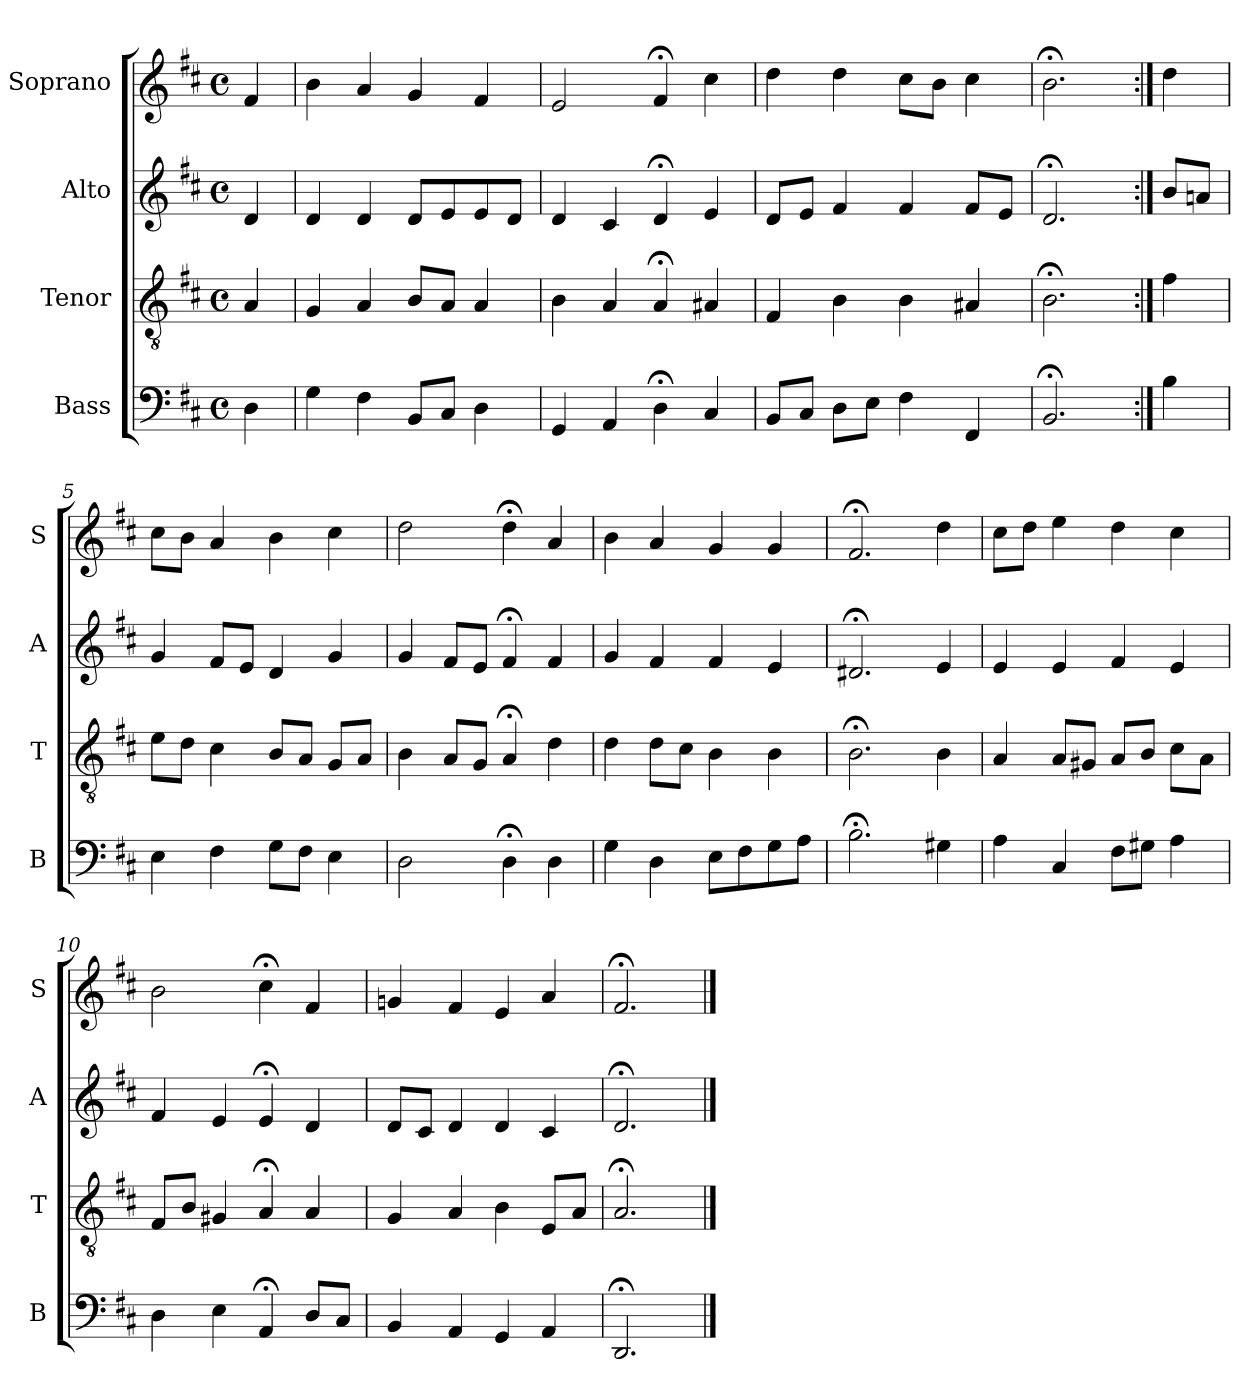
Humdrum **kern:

**kern	**kern	**kern	**kern
*part4	*part3	*part2	*part1
*staff4	*staff3	*staff2	*staff1
*I"Bass	*I"Tenor	*I"Alto	*I"Soprano
*I'B	*I'T	*I'A	*I'S
*clefF4	*clefGv2	*clefG2	*clefG2
*k[f#c#]	*k[f#c#]	*k[f#c#]	*k[f#c#]
*D:	*D:	*D:	*D:
*M4/4	*M4/4	*M4/4	*M4/4
*met(c)	*met(c)	*met(c)	*met(c)
*MM100	*MM100	*MM100	*MM100
=	=	=	=
4D	4A	4d	4f#
=1	=1	=1	=1
4G	4G	4d	4b
4F#	4A	4d	4a
8BBL	8BL	8dL	4g
8C#J	8AJ	8e	.
4D	4A	8e	4f#
.	.	8dJ	.
=2	=2	=2	=2
4GG	4B	4d	2e
4AA	4A	4c#	.
4D;<	4A;<	4d;<	4f#;<
4C#	4A#X	4e	4cc#
=3	=3	=3	=3
8BBL	4F#	8dL	4dd
8C#J	.	8eJ	.
8DL	4B	4f#	4dd
8EJ	.	.	.
4F#	4B	4f#	8cc#L
.	.	.	8bJ
4FF#	4A#X	8f#L	4cc#
.	.	8eJ	.
=4	=4	=4	=4
2.BB;<	2.B;<	2.d;<	2.b;<
=:|!	=:|!	=:|!	=:|!
4B	4f#	8bL	4dd
.	.	8anJ	.
=5	=5	=5	=5
4E	8eL	4g	8cc#L
.	8dJ	.	8bJ
4F#	4c#	8f#L	4a
.	.	8eJ	.
8GL	8BL	4d	4b
8F#J	8AJ	.	.
4E	8GL	4g	4cc#
.	8AJ	.	.
=6	=6	=6	=6
2D	4B	4g	2dd
.	8AL	8f#L	.
.	8GJ	8eJ	.
4D;<	4A;<	4f#;<	4dd;<
4D	4d	4f#	4a
=7	=7	=7	=7
4G	4d	4g	4b
4D	8dL	4f#	4a
.	8c#J	.	.
8EL	4B	4f#	4g
8F#	.	.	.
8G	4B	4e	4g
8AJ	.	.	.
=8	=8	=8	=8
2.B;<	2.B;<	2.d#X;<	2.f#;<
4G#X	4B	4e	4dd
=9	=9	=9	=9
4A	4A	4e	8cc#L
.	.	.	8ddJ
4C#	8AL	4e	4ee
.	8G#XJ	.	.
8F#L	8AL	4f#	4dd
8G#XJ	8BJ	.	.
4A	8c#L	4e	4cc#
.	8AJ	.	.
=10	=10	=10	=10
4D	8F#L	4f#	2b
.	8BJ	.	.
4E	4G#X	4e	.
4AA;<	4A;<	4e;<	4cc#;<
8DL	4A	4d	4f#
8C#J	.	.	.
=11	=11	=11	=11
4BB	4G	8dL	4gn
.	.	8c#J	.
4AA	4A	4d	4f#
4GG	4B	4d	4e
4AA	8EL	4c#	4a
.	8AJ	.	.
=12	=12	=12	=12
2.DD;<	2.A;<	2.d;<	2.f#;<
==	==	==	==
*-	*-	*-	*-
